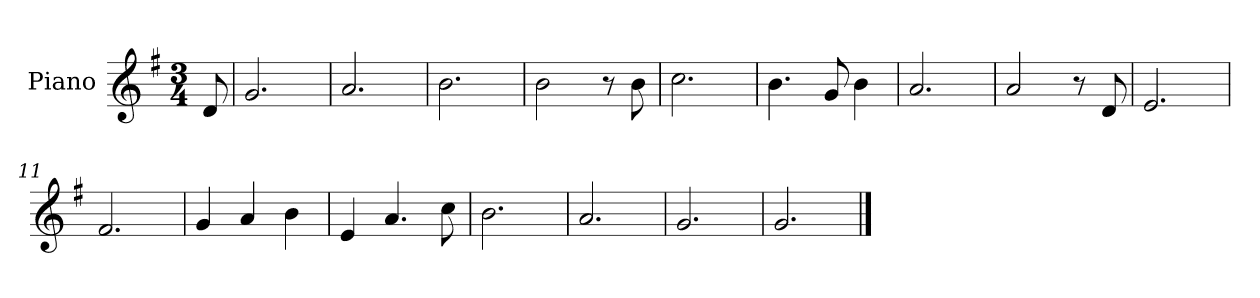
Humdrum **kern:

**kern
*part1
*staff1
*I"Piano
*I'Pno
*clefG2
*k[f#]
*G:
*M3/4
*MM120
=1
8d/
=2
2.g/
=3
2.a/
=4
2.b\
=5
2b\
8r
8b\
=6
2.cc\
=7
4.b\
8g/
4b\
=8
2.a/
=9
2a/
8r
8d/
=10
2.e/
=11
2.f#/
=12
4g/
4a/
4b\
=13
4e/
4.a/
8cc\
=14
2.b\
=15
2.a/
!!LO:LB:g=z
=16
2.g/
=17
2.g/
==
*-
